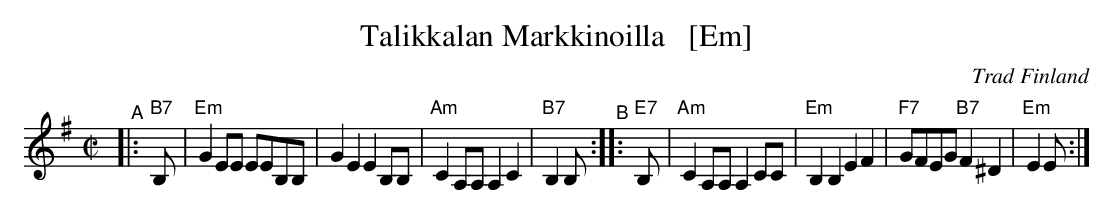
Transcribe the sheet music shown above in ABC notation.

X:1
T: Talikkalan Markkinoilla   [Em]
O: Trad Finland
M: C|
L: 1/8
K: Em
"^A"|: "B7"B, | "Em"G2EE EEB,B, | G2E2 E2B,B, | "Am"C2A,A, A,2C2 | "B7"B,2 B, \
"^B":: "E7"B, | "Am"C2A,A, A,2CC | "Em"B,2B,2 E2F2 | "F7"GFEG "B7"F2^D2 | "Em"E2 E :|
